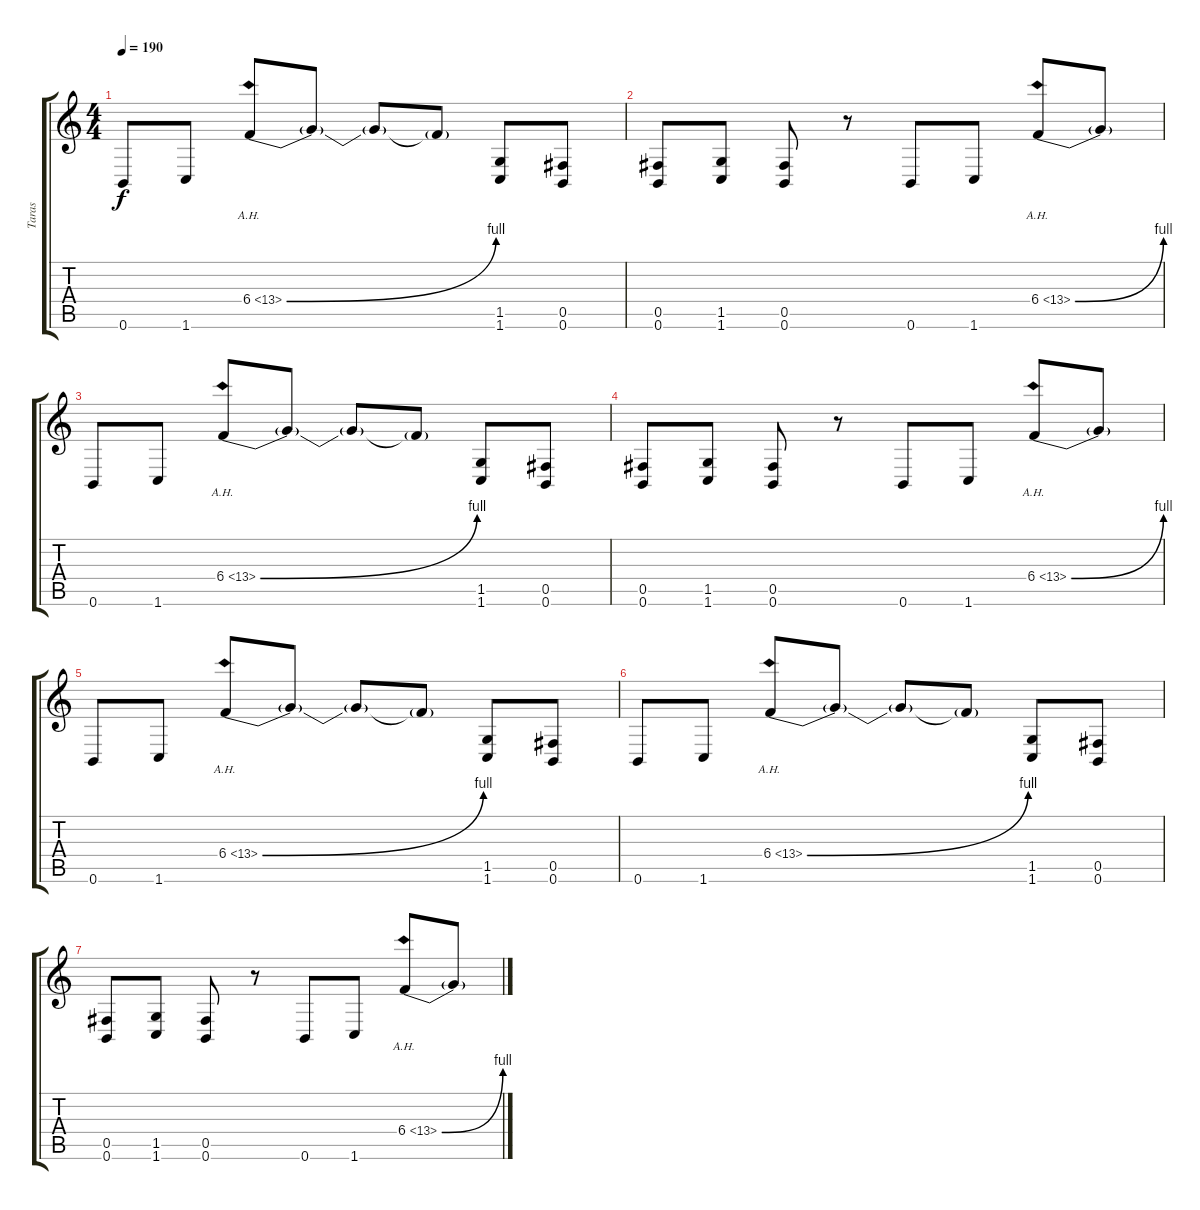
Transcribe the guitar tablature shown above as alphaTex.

\track ("Taras" "Taras") {instrument distortionguitar}
\staff {score tabs}
\tuning (Db4 Ab3 E3 B2 Gb2 B1) {hide}
\ts (4 4)
\tempo 190
\clef g2
\ks c
0.6.8{dy f} 1.6.8 6.4{be (bend 0 0 60 4) ah 7}.8 6.4{t}.8 6.4{t}.8 6.4{t}.8 (1.5 1.6).8 (0.5 0.6).8 |
(0.5 0.6).8 (1.5 1.6).8 (0.5 0.6).8 r.8 0.6.8 1.6.8 6.4{be (bend 0 0 60 4) ah 7}.8 6.4{t}.8 |
0.6.8 1.6.8 6.4{be (bend 0 0 60 4) ah 7}.8 6.4{t}.8 6.4{t}.8 6.4{t}.8 (1.5 1.6).8 (0.5 0.6).8 |
(0.5 0.6).8 (1.5 1.6).8 (0.5 0.6).8 r.8 0.6.8 1.6.8 6.4{be (bend 0 0 60 4) ah 7}.8 6.4{t}.8 |
0.6.8 1.6.8 6.4{be (bend 0 0 60 4) ah 7}.8 6.4{t}.8 6.4{t}.8 6.4{t}.8 (1.5 1.6).8 (0.5 0.6).8 |
0.6.8 1.6.8 6.4{be (bend 0 0 60 4) ah 7}.8 6.4{t}.8 6.4{t}.8 6.4{t}.8 (1.5 1.6).8 (0.5 0.6).8 |
(0.5 0.6).8 (1.5 1.6).8 (0.5 0.6).8 r.8 0.6.8 1.6.8 6.4{be (bend 0 0 60 4) ah 7}.8 6.4{t}.8
